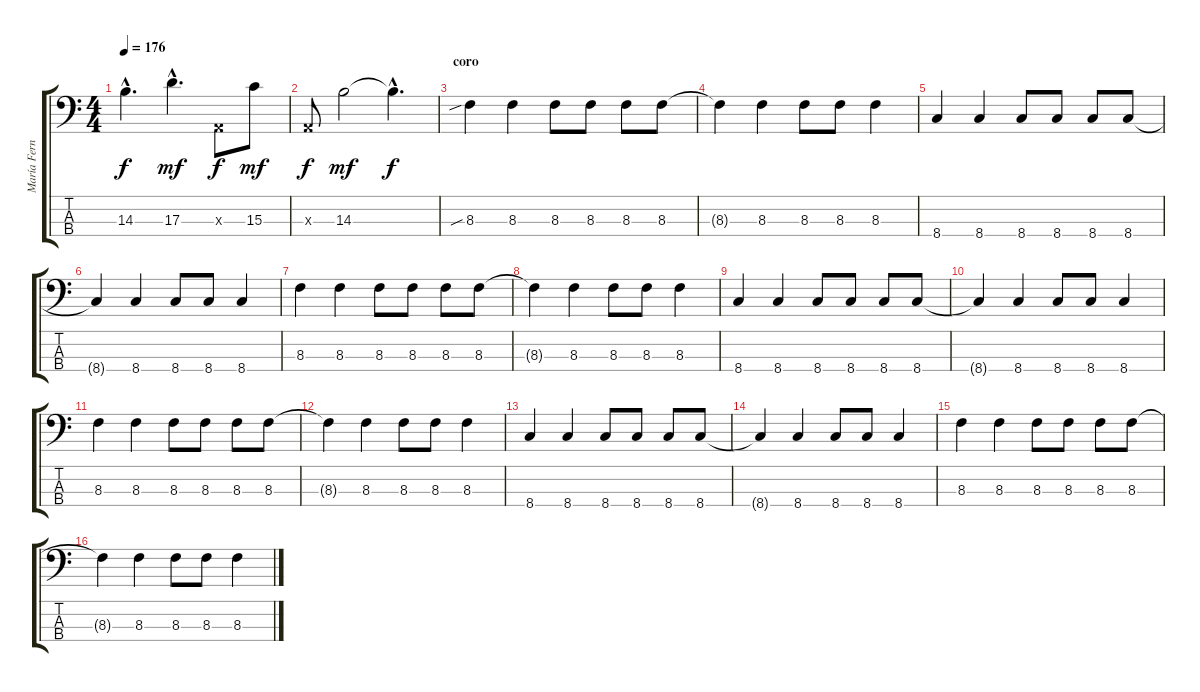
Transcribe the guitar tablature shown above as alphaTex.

\track ("María Fernanda (bajo)" "María Fern") {instrument electricbassfinger}
\staff {score tabs}
\tuning (G2 D2 A1 E1) {hide}
\ts (4 4)
\tempo 176
\clef f4
\ks c
14.3{hac t}.4{d dy f} 17.3{hac}.4{d dy mf} 0.3{x}.8{dy f} 15.3.8{dy mf} |
0.3{x}.8{dy f} 14.3.2{dy mf} 14.3{hac t}.4{d dy f} |
\section ("" "coro")
8.3{sib}.4 8.3.4 8.3.8 8.3.8 8.3.8 8.3.8 |
8.3{t}.4 8.3.4 8.3.8 8.3.8 8.3.4 |
8.4.4 8.4.4 8.4.8 8.4.8 8.4.8 8.4.8 |
8.4{t}.4 8.4.4 8.4.8 8.4.8 8.4.4 |
8.3.4 8.3.4 8.3.8 8.3.8 8.3.8 8.3.8 |
8.3{t}.4 8.3.4 8.3.8 8.3.8 8.3.4 |
8.4.4 8.4.4 8.4.8 8.4.8 8.4.8 8.4.8 |
8.4{t}.4 8.4.4 8.4.8 8.4.8 8.4.4 |
8.3.4 8.3.4 8.3.8 8.3.8 8.3.8 8.3.8 |
8.3{t}.4 8.3.4 8.3.8 8.3.8 8.3.4 |
8.4.4 8.4.4 8.4.8 8.4.8 8.4.8 8.4.8 |
8.4{t}.4 8.4.4 8.4.8 8.4.8 8.4.4 |
8.3.4 8.3.4 8.3.8 8.3.8 8.3.8 8.3.8 |
8.3{t}.4 8.3.4 8.3.8 8.3.8 8.3.4
